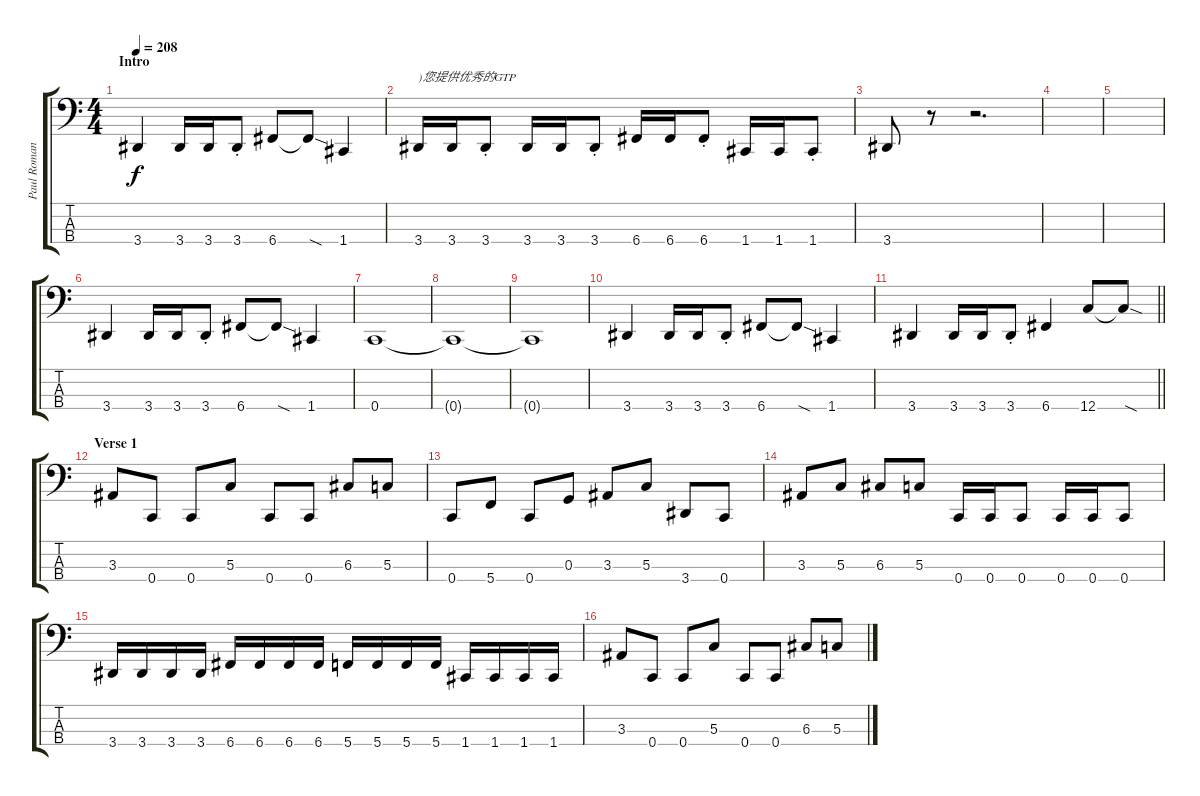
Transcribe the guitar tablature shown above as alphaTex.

\track ("Paul Romanko" "Paul Roman") {instrument electricbasspick}
\staff {score tabs}
\tuning (F2 C2 G1 C1) {hide}
\ts (4 4)
\section ("" "Intro")
\tempo 208
\clef f4
\ks c
3.4.4{dy f instrument electricbasspick} 3.4.16 3.4.16 3.4{st}.8 6.4.8 6.4{sod t}.8 1.4.4 |
3.4.16{txt ")您提供优秀的GTP"} 3.4.16 3.4{st}.8 3.4.16 3.4.16 3.4{st}.8 6.4.16 6.4.16 6.4{st}.8 1.4.16 1.4.16 1.4{st}.8 |
3.4.8 r.8 r.2{d} |
|
|
3.4.4 3.4.16 3.4.16 3.4{st}.8 6.4.8 6.4{sod t}.8 1.4.4 |
0.4.1 |
0.4{t}.1 |
0.4{t}.1 |
3.4.4 3.4.16 3.4.16 3.4{st}.8 6.4.8 6.4{sod t}.8 1.4.4 |
\barLineRight lightlight
3.4.4 3.4.16 3.4.16 3.4{st}.8 6.4.4 12.4.8 12.4{sod t}.8 |
\section ("" "Verse 1")
3.3.8 0.4.8 0.4.8 5.3.8 0.4.8 0.4.8 6.3.8 5.3.8 |
0.4.8 5.4.8 0.4.8 0.3.8 3.3.8 5.3.8 3.4.8 0.4.8 |
3.3.8 5.3.8 6.3.8 5.3.8 0.4.16 0.4.16 0.4.8 0.4.16 0.4.16 0.4.8 |
3.4.16 3.4.16 3.4.16 3.4.16 6.4.16 6.4.16 6.4.16 6.4.16 5.4.16 5.4.16 5.4.16 5.4.16 1.4.16 1.4.16 1.4.16 1.4.16 |
3.3.8 0.4.8 0.4.8 5.3.8 0.4.8 0.4.8 6.3.8 5.3.8
